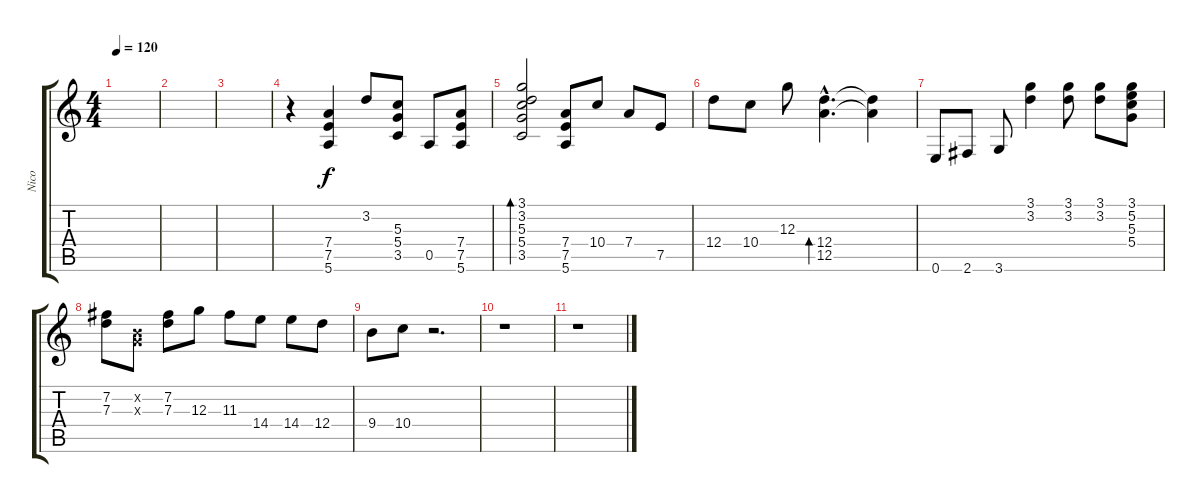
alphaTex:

\track ("Nico" "Nico") {instrument electricguitarclean}
\staff {score tabs}
\tuning (E4 B3 G3 D3 A2 E2) {hide}
\ts (4 4)
\tempo 120
\clef g2
\ks c
|
|
|
r.4 (7.4 7.5 5.6).4 3.2.8 (5.3 5.4 3.5).8 0.5.8 (7.4 7.5 5.6).8 |
(3.1 3.2 5.3 5.4 3.5).2{bd 240} (7.4 7.5 5.6).8 10.4.8 7.4.8 7.5.8 |
12.4.8 10.4.8 12.3.8 (12.4{hac} 12.5{hac}).4{d bd 240} (12.4{t} 12.5{t}).4 |
0.6.8 2.6.8 3.6.8 (3.1 3.2).4 (3.1 3.2).8 (3.1 3.2).8 (3.1 5.2 5.3 5.4).8 |
(7.2 7.3).8 (0.2{x} 0.3{x}).8 (7.2 7.3).8 12.3.8 11.3.8 14.4.8 14.4.8 12.4.8 |
9.4.8 10.4.8 r.2{d} |
r.1 |
r.1
